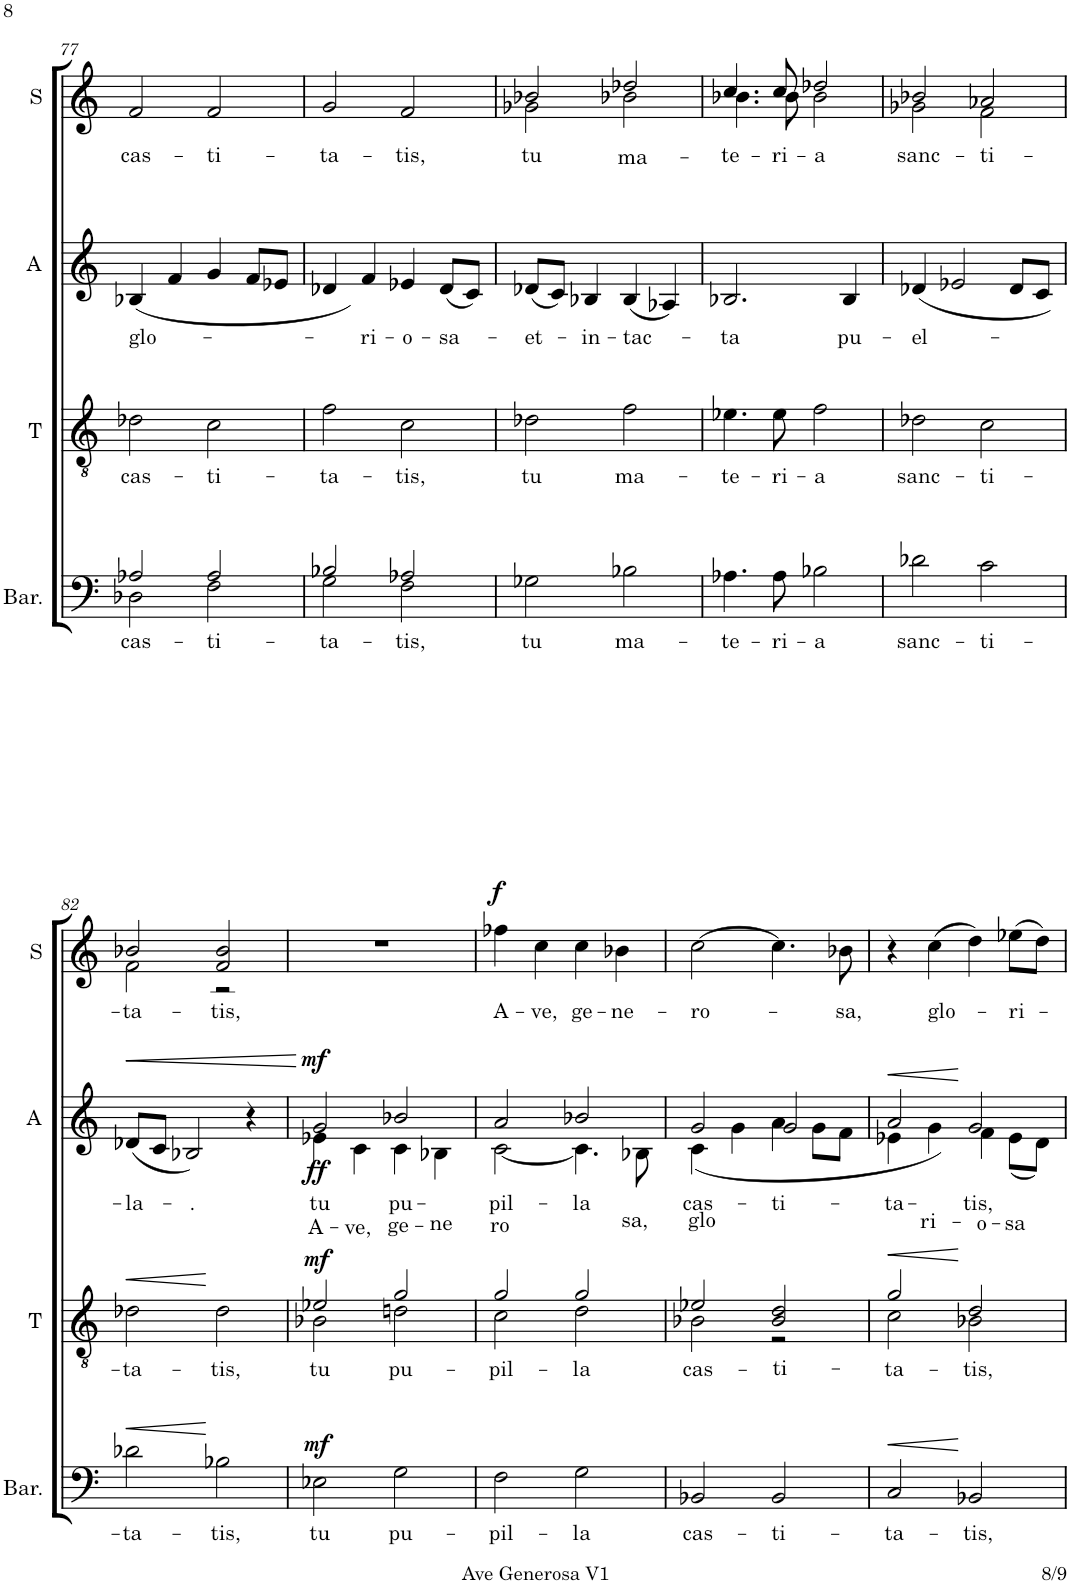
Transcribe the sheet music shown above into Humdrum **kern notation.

**kern	**text	**dynam	**kern	**text	**dynam	**kern	**text	**dynam	**kern	**text	**dynam	**kern
*part5	*part5	*part5	*part4	*part4	*part4	*part3	*part3	*part3	*part2	*part2	*part2	*part1
*staff5	*staff5	*staff5	*staff4	*staff4	*staff4	*staff3	*staff3	*staff3	*staff2	*staff2	*staff2	*staff1
*I"Baryton	*	*	*I"Ténor	*	*	*I"Alto	*	*	*I"Soprano	*	*	*I"Soprano solo
*I'Bar.	*	*	*I'T	*	*	*I'A	*	*	*I'S	*	*	*I'S. s
!!LO:PB:g=z
*clefF4	*	*	*clefGv2	*	*	*clefG2	*	*	*clefG2	*	*	*clefG2
*k[]	*	*	*k[]	*	*	*k[]	*	*	*k[]	*	*	*k[]
*M4/4	*	*	*M4/4	*	*	*M4/4	*	*	*M4/4	*	*	*M4/4
=77	=77	=77	=77	=77	=77	=77	=77	=77	=77	=77	=77	=77
*^	*	*	*	*	*	*	*	*	*	*	*	*
!	!	!LO:LY:b	!	!	!LO:LY:b	!	!	!LO:LY:b	!	!	!LO:LY:b	!	!
2A-X/	2D-X\	cas-	.	2d-X\	cas-	.	(4B-X/	glo-	.	2f/	cas-	.	1r
.	.	.	.	.	.	.	4f/)	.	.	.	.	.	.
!	!	!LO:LY:b	!	!	!LO:LY:b	!	!	!	!	!	!LO:LY:b	!	!
2A-/	2F\	-ti-	.	2c\	-ti-	.	4g/	.	.	2f/	-ti-	.	.
.	.	.	.	.	.	.	8f/L	.	.	.	.	.	.
.	.	.	.	.	.	.	8e-X/J	.	.	.	.	.	.
=78	=78	=78	=78	=78	=78	=78	=78	=78	=78	=78	=78	=78	=78
!	!	!LO:LY:b	!	!	!LO:LY:b	!	!	!	!	!	!LO:LY:b	!	!
2B-X/	2G\	-ta-	.	2f\	-ta-	.	4d-X/	.	.	2g/	-ta-	.	1r
!	!	!	!	!	!	!	!	!LO:LY:b	!	!	!	!	!
.	.	.	.	.	.	.	4f/	-ri-	.	.	.	.	.
!	!	!LO:LY:b	!	!	!LO:LY:b	!	!	!LO:LY:b	!	!	!LO:LY:b	!	!
2A-X/	2F\	-tis,	.	2c\	-tis,	.	4e-X/	-o-	.	2f/	-tis,	.	.
!	!	!	!	!	!	!	!	!LO:LY:b	!	!	!	!	!
.	.	.	.	.	.	.	(8d-/L	-sa-	.	.	.	.	.
.	.	.	.	.	.	.	8c/J)	.	.	.	.	.	.
*v	*v	*	*	*	*	*	*	*	*	*	*	*	*
=79	=79	=79	=79	=79	=79	=79	=79	=79	=79	=79	=79	=79
!	!LO:LY:b	!	!	!LO:LY:b	!	!	!LO:LY:b	!	!	!LO:LY:b	!	!
*	*	*	*	*	*	*	*	*	*^	*	*	*
2G-X\	tu	.	2d-X\	tu	.	(8d-X/L	-et-	.	2b-X/	2g-X\	tu	.	1r
.	.	.	.	.	.	8c/J)	.	.	.	.	.	.	.
!	!	!	!	!	!	!	!LO:LY:b	!	!	!	!	!	!
.	.	.	.	.	.	4B-X/	-in-	.	.	.	.	.	.
!	!LO:LY:b	!	!	!LO:LY:b	!	!	!LO:LY:b	!	!	!	!LO:LY:b	!	!
2B-X\	ma-	.	2f\	ma-	.	(4B-/	-tac-	.	2dd-X/	2b-X\	ma-	.	.
.	.	.	.	.	.	4A-X/)	.	.	.	.	.	.	.
=80	=80	=80	=80	=80	=80	=80	=80	=80	=80	=80	=80	=80	=80
!	!LO:LY:b	!	!	!LO:LY:b	!	!	!LO:LY:b	!	!	!	!LO:LY:b	!	!
4.A-X\	-te-	.	4.e-X\	-te-	.	2.B-X/	-ta	.	4.cc/	4.b-X\	-te-	.	1r
!	!LO:LY:b	!	!	!LO:LY:b	!	!	!	!	!	!	!LO:LY:b	!	!
8A-\	-ri-	.	8e-\	-ri-	.	.	.	.	8cc/	8b-\	-ri-	.	.
!	!LO:LY:b	!	!	!LO:LY:b	!	!	!	!	!	!	!LO:LY:b	!	!
2B-X\	-a	.	2f\	-a	.	.	.	.	2dd-X/	2b-\	-a	.	.
!	!	!	!	!	!	!	!LO:LY:b	!	!	!	!	!	!
.	.	.	.	.	.	4B-/	pu-	.	.	.	.	.	.
=81	=81	=81	=81	=81	=81	=81	=81	=81	=81	=81	=81	=81	=81
!	!LO:LY:b	!	!	!LO:LY:b	!	!	!LO:LY:b	!	!	!	!LO:LY:b	!	!
2d-X\	sanc-	.	2d-X\	sanc-	.	(4d-X/	-el-	.	2b-X/	2g-X\	sanc-	.	1r
.	.	.	.	.	.	2e-X/)	.	.	.	.	.	.	.
!	!LO:LY:b	!	!	!LO:LY:b	!	!	!	!	!	!	!LO:LY:b	!	!
2c\	-ti-	.	2c\	-ti-	.	.	.	.	2a-X/	2f\	-ti-	.	.
.	.	.	.	.	.	8d-/L	.	.	.	.	.	.	.
.	.	.	.	.	.	8c/J	.	.	.	.	.	.	.
!!LO:LB:g=z
=82	=82	=82	=82	=82	=82	=82	=82	=82	=82	=82	=82	=82	=82
!	!LO:LY:b	!LO:HP:b	!	!LO:LY:b	!LO:HP:b	!	!LO:LY:b	!LO:HP:b	!	!	!LO:LY:b	!	!
2d-X\	-ta-	<	2d-X\	-ta-	<	(8d-X/L	-la-	<	2b-X/	2f\	-ta-	.	1r
.	.	.	.	.	.	8c/J)	.	.	.	.	.	.	.
!	!	!	!	!	!	!	!LO:LY:b	!	!	!	!	!	!
.	.	.	.	.	.	2B-X/	-.	.	.	.	.	.	.
!	!LO:LY:b	!	!	!LO:LY:b	!	!	!	!	!	!	!LO:LY:b	!	!
2B-X\	-tis,	[	2d-\	-tis,	[	.	.	.	2f/ 2b-/	2r	-tis,	.	.
.	.	.	.	.	.	4r	.	.	.	.	.	.	.
*	*	*	*	*	*	*	*	*	*v	*v	*	*	*
.	.	.	.	.	.	.	.	[	.	.	.	.
=83	=83	=83	=83	=83	=83	=83	=83	=83	=83	=83	=83	=83
!	!LO:LY:b	!	!	!LO:LY:b	!	!	!LO:LY:b	!	!	!	!	!
*	*	*	*^	*	*	*^	*	*	*	*	*	*
!	!	!LO:DY:a	!	!	!	!LO:DY:a	!	!	!LO:LY:b	!LO:DY:a	!	!	!	!
!	!	!	!	!	!	!	!	!	!	!LO:DY:n=1:b	!	!	!	!
2E-X\	tu	mf	2e-X/	2B-X\	tu	mf	2g/	4e-X\	A-	mf ff	1r	.	.	1r
!	!	!	!	!	!	!	!	!	!LO:LY:b	!	!	!	!	!
.	.	.	.	.	.	.	.	4c\	-ve,	.	.	.	.	.
!	!LO:LY:b	!	!	!	!LO:LY:b	!	!	!	!LO:LY:b	!	!	!	!	!
!	!	!	!	!	!	!	!	!	!LO:LY:b	!	!	!	!	!
2G\	pu-	.	2g/	2dn\	pu-	.	2b-X/	4c\	ge-	.	.	.	.	.
!	!	!	!	!	!	!	!	!	!LO:LY:b	!	!	!	!	!
.	.	.	.	.	.	.	.	4B-X\	-ne	.	.	.	.	.
=84	=84	=84	=84	=84	=84	=84	=84	=84	=84	=84	=84	=84	=84	=84
!	!LO:LY:b	!	!	!	!LO:LY:b	!	!	!	!LO:LY:b	!	!	!	!	!
!	!	!	!	!	!	!	!	!	!LO:LY:b	!	!	!LO:LY:b	!LO:DY:a	!
2F\	-pil-	.	2g/	2c\	-pil-	.	2a/	[2c\	ro-	.	4ff-X\	A-	f	1r
!	!	!	!	!	!	!	!	!	!	!	!	!LO:LY:b	!	!
.	.	.	.	.	.	.	.	.	.	.	4cc\	-ve,	.	.
!	!LO:LY:b	!	!	!	!LO:LY:b	!	!	!	!LO:LY:b	!	!	!LO:LY:b	!	!
2G\	-la	.	2g/	2d\	-la	.	2b-X/	4.c\]	-la	.	4cc\	ge-	.	.
!	!	!	!	!	!	!	!	!	!	!	!	!LO:LY:b	!	!
.	.	.	.	.	.	.	.	.	.	.	4b-X\	-ne-	.	.
!	!	!	!	!	!	!	!	!	!LO:LY:b	!	!	!	!	!
.	.	.	.	.	.	.	.	8B-X\	-sa,	.	.	.	.	.
=85	=85	=85	=85	=85	=85	=85	=85	=85	=85	=85	=85	=85	=85	=85
!	!LO:LY:b	!	!	!	!LO:LY:b	!	!	!	!LO:LY:b	!	!	!	!	!
!	!	!	!	!	!	!	!	!	!LO:LY:b	!	!	!LO:LY:b	!	!
2BB-X/	cas-	.	2e-X/	2B-X\	cas-	.	2g/	(4c\	glo-	.	[2cc\	-ro-	.	1r
.	.	.	.	.	.	.	.	4g\)	.	.	.	.	.	.
!	!LO:LY:b	!	!	!	!LO:LY:b	!	!	!	!LO:LY:b	!	!	!	!	!
2BB-/	-ti-	.	2B-/ 2d/	2r	-ti-	.	2g/	4a\	-ti-	.	4.cc\]	.	.	.
.	.	.	.	.	.	.	.	8g\L	.	.	.	.	.	.
!	!	!	!	!	!	!	!	!	!	!	!	!LO:LY:b	!	!
.	.	.	.	.	.	.	.	8f\J	.	.	8b-X\	-sa,	.	.
=86	=86	=86	=86	=86	=86	=86	=86	=86	=86	=86	=86	=86	=86	=86
!	!LO:LY:b	!LO:HP:b	!	!	!LO:LY:b	!LO:HP:b	!	!	!LO:LY:b	!LO:HP:b	!	!	!	!
2C/	-ta-	<	2g/	2c\	-ta-	<	2a/	4e-X\	-ta-	<	4r	.	.	1r
!	!	!	!	!	!	!	!	!	!LO:LY:b	!	!	!LO:LY:b	!	!
.	.	.	.	.	.	.	.	4g\	-ri-	.	(4cc\	glo-	.	.
!	!LO:LY:b	!	!	!	!LO:LY:b	!	!	!	!LO:LY:b	!	!	!	!	!
!	!	!	!	!	!	!	!	!	!LO:LY:b	!	!	!	!	!
2BB-X/	-tis,	[	2d/	2B-X\	-tis,	[	2g/	4f\	-o-	[	4dd\)	.	.	.
!	!	!	!	!	!	!	!	!	!LO:LY:b	!	!	!LO:LY:b	!	!
.	.	.	.	.	.	.	.	(8e-\L	-sa	.	(8ee-X\L	-ri-	.	.
.	.	.	.	.	.	.	.	8d\J)	.	.	8dd\J)	.	.	.
*	*	*	*v	*v	*	*	*	*	*	*	*	*	*	*
*	*	*	*	*	*	*v	*v	*	*	*	*	*	*
=	=	=	=	=	=	=	=	=	=	=	=	=
*-	*-	*-	*-	*-	*-	*-	*-	*-	*-	*-	*-	*-
